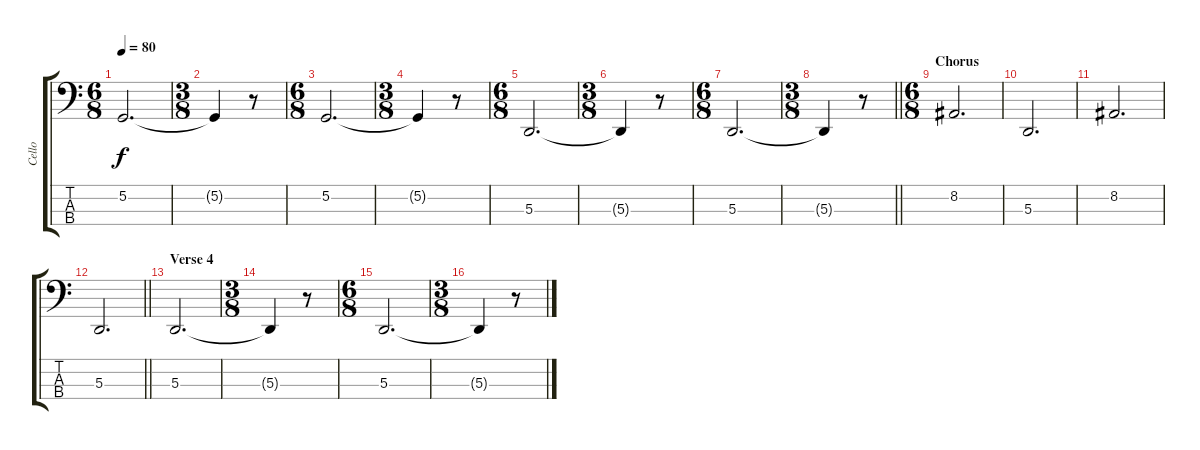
\track ("Cello" "Cello") {instrument cello}
\staff {score tabs}
\tuning (G2 D2 A1 E1) {hide}
\ts (6 8)
\tempo 80
\clef f4
\ks c
5.2.2{d dy f} |
\ts (3 8)
5.2{t}.4 r.8 |
\ts (6 8)
5.2.2{d} |
\ts (3 8)
5.2{t}.4 r.8 |
\ts (6 8)
5.3.2{d} |
\ts (3 8)
5.3{t}.4 r.8 |
\ts (6 8)
5.3.2{d} |
\ts (3 8)
\barLineRight lightlight
5.3{t}.4 r.8 |
\ts (6 8)
\section ("" "Chorus")
8.2.2{d} |
5.3.2{d} |
8.2.2{d} |
\barLineRight lightlight
5.3.2{d} |
\section ("" "Verse 4")
5.3.2{d} |
\ts (3 8)
5.3{t}.4 r.8 |
\ts (6 8)
5.3.2{d} |
\ts (3 8)
5.3{t}.4 r.8
